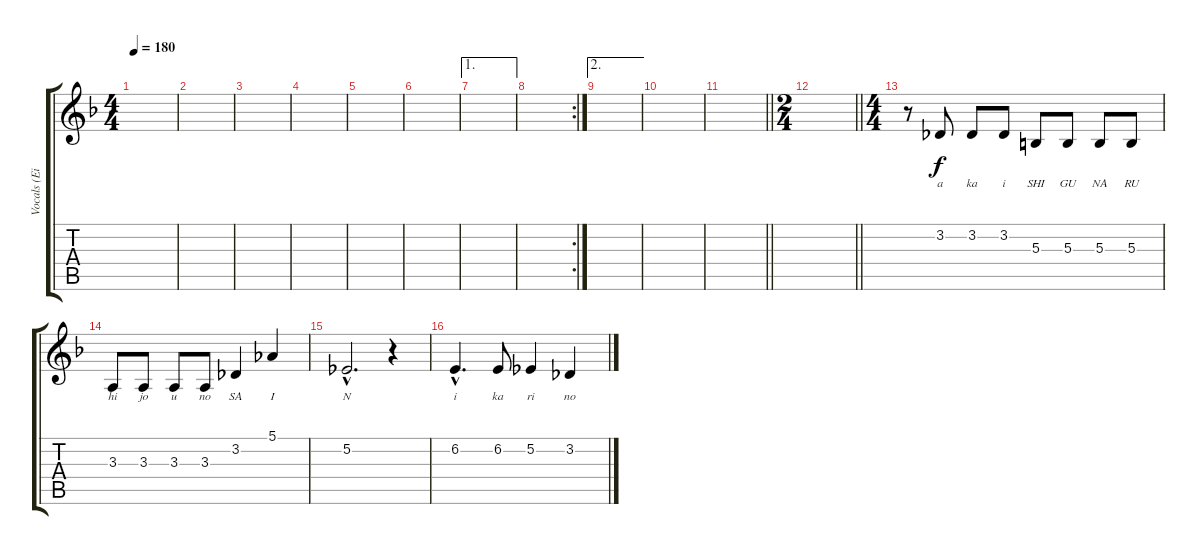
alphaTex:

\track ("Vocals (Eizo)" "Vocals (Ei") {instrument flute}
\staff {score tabs}
\tuning (Eb4 Bb3 Gb3 Db3 Ab2 Eb2) {hide}
\ts (4 4)
\tempo 180
\clef g2
\ks f
|
|
|
|
|
|
\ae 1
|
\rc 2
|
\ae 2
|
|
\barLineRight lightlight
|
\ts (2 4)
\barLineRight lightlight
|
\ts (4 4)
r.8 3.2.8{lyrics (0 "a") lyrics (1 "") lyrics (2 "") lyrics (3 "") lyrics (4 "")} 3.2.8{lyrics (0 "ka") lyrics (1 "") lyrics (2 "") lyrics (3 "") lyrics (4 "")} 3.2.8{lyrics (0 "i") lyrics (1 "") lyrics (2 "") lyrics (3 "") lyrics (4 "")} 5.3.8{lyrics (0 "SHI") lyrics (1 "") lyrics (2 "") lyrics (3 "") lyrics (4 "")} 5.3.8{lyrics (0 "GU") lyrics (1 "") lyrics (2 "") lyrics (3 "") lyrics (4 "")} 5.3.8{lyrics (0 "NA") lyrics (1 "") lyrics (2 "") lyrics (3 "") lyrics (4 "")} 5.3.8{lyrics (0 "RU") lyrics (1 "") lyrics (2 "") lyrics (3 "") lyrics (4 "")} |
3.3.8{lyrics (0 "hi") lyrics (1 "") lyrics (2 "") lyrics (3 "") lyrics (4 "")} 3.3.8{lyrics (0 "jo") lyrics (1 "") lyrics (2 "") lyrics (3 "") lyrics (4 "")} 3.3.8{lyrics (0 "u") lyrics (1 "") lyrics (2 "") lyrics (3 "") lyrics (4 "")} 3.3.8{lyrics (0 "no") lyrics (1 "") lyrics (2 "") lyrics (3 "") lyrics (4 "")} 3.2.4{lyrics (0 "SA") lyrics (1 "") lyrics (2 "") lyrics (3 "") lyrics (4 "")} 5.1.4{lyrics (0 "I") lyrics (1 "") lyrics (2 "") lyrics (3 "") lyrics (4 "")} |
5.2{hac}.2{d lyrics (0 "N") lyrics (1 "") lyrics (2 "") lyrics (3 "") lyrics (4 "")} r.4 |
6.2{hac}.4{d lyrics (0 "i") lyrics (1 "") lyrics (2 "") lyrics (3 "") lyrics (4 "")} 6.2.8{lyrics (0 "ka") lyrics (1 "") lyrics (2 "") lyrics (3 "") lyrics (4 "")} 5.2.4{lyrics (0 "ri") lyrics (1 "") lyrics (2 "") lyrics (3 "") lyrics (4 "")} 3.2.4{lyrics (0 "no") lyrics (1 "") lyrics (2 "") lyrics (3 "") lyrics (4 "")}
